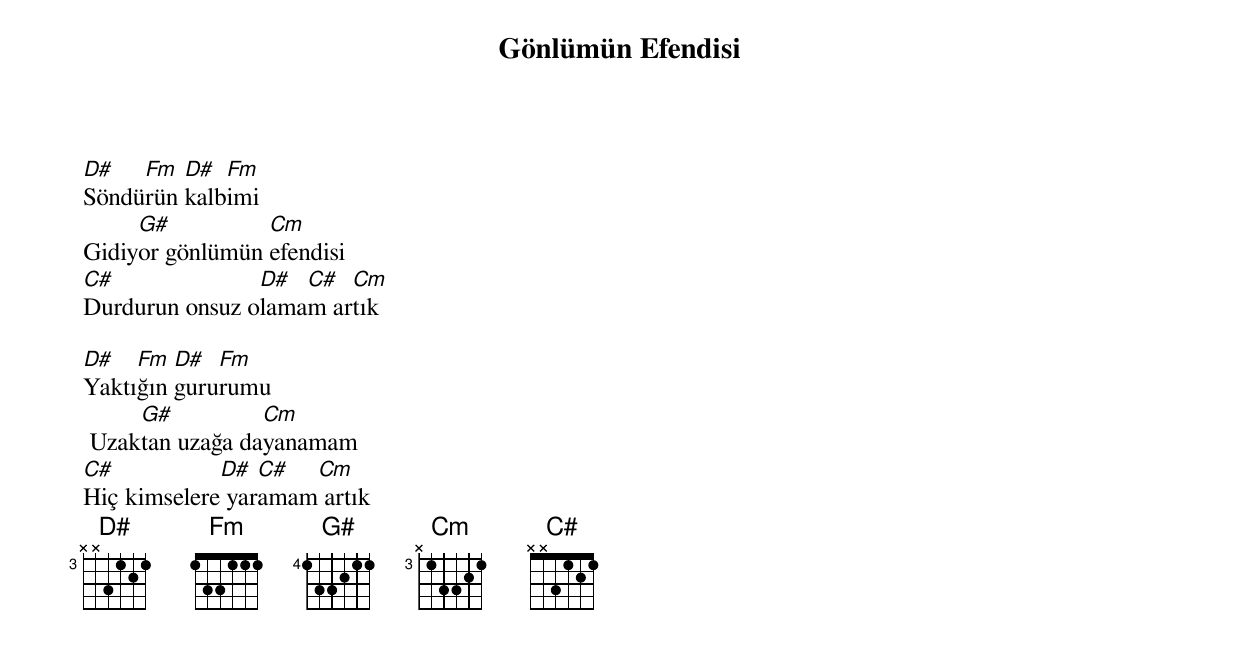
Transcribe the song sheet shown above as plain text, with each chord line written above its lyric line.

{title: Gönlümün Efendisi}
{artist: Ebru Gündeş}

D#   Fm  D#  Fm
Söndürün kalbimi
     G#          Cm
Gidiyor gönlümün efendisi
C#              D#  C#  Cm
Durdurun onsuz olamam artık

D#   Fm  D#  Fm
Yaktığın gururumu
     G#          Cm
 Uzaktan uzağa dayanamam
C#           D#  C#  Cm
Hiç kimselere yaramam artık
